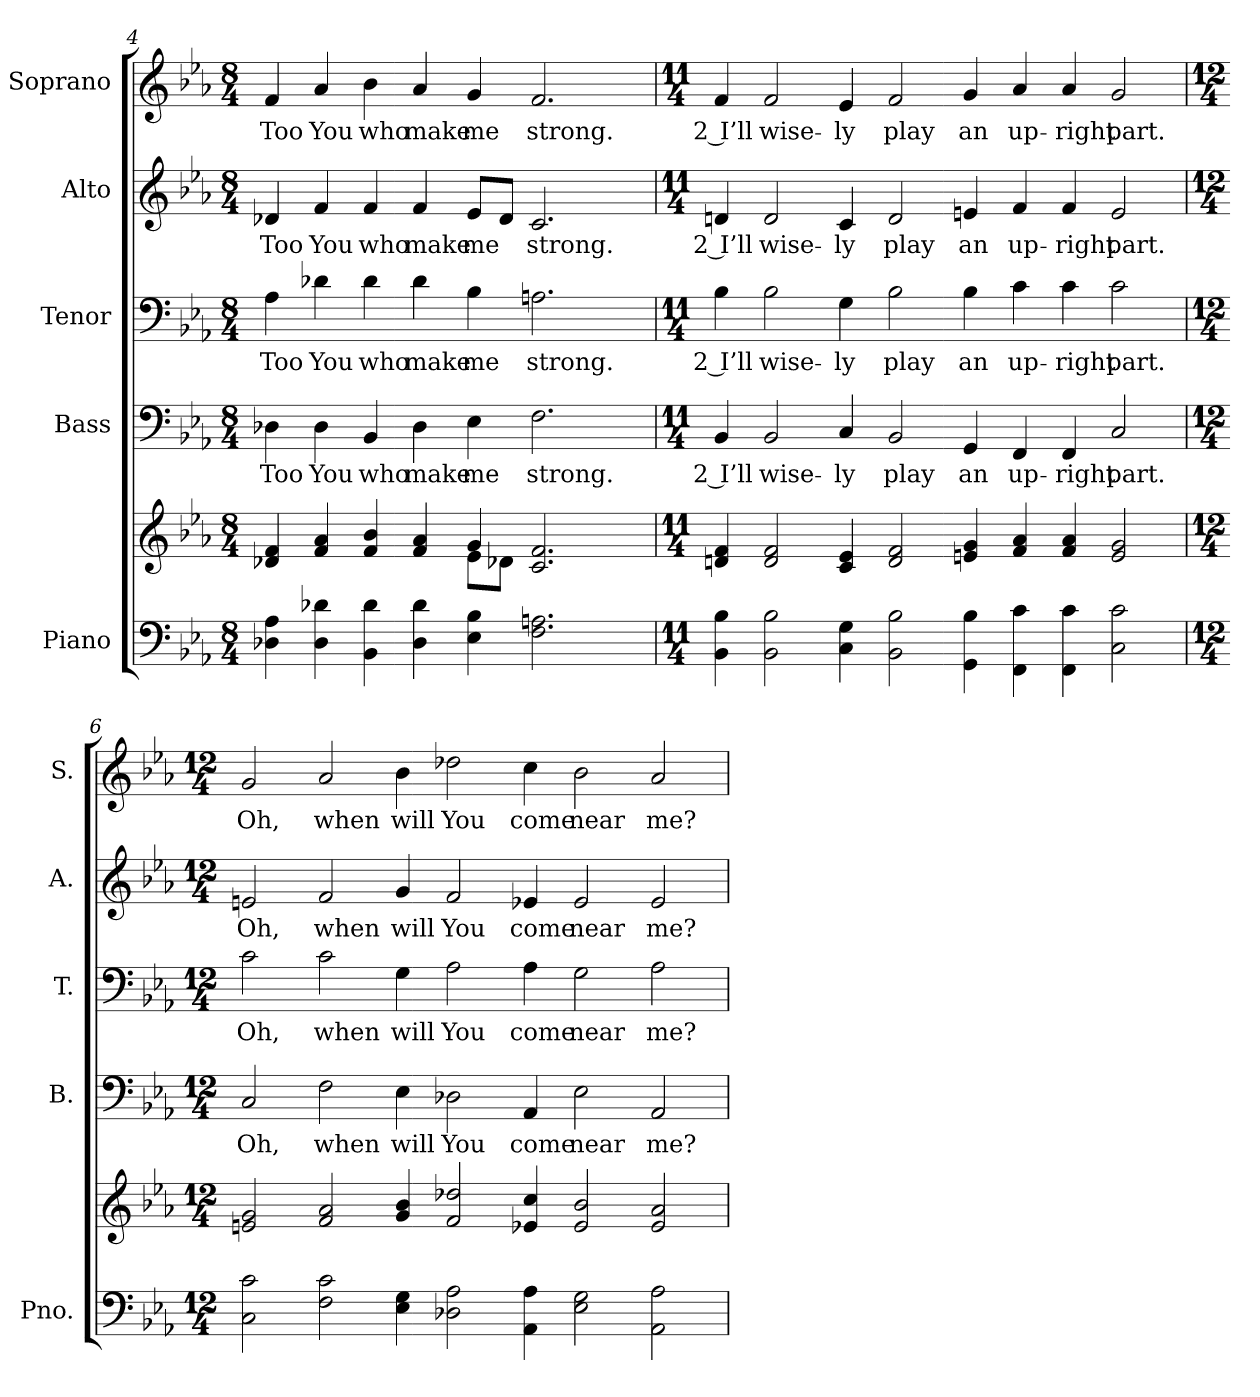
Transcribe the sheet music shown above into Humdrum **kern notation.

**kern	**kern	**kern	**text	**kern	**text	**kern	**text	**kern	**text
*part5	*part5	*part4	*part4	*part3	*part3	*part2	*part2	*part1	*part1
*staff6	*staff5	*staff4	*staff4	*staff3	*staff3	*staff2	*staff2	*staff1	*staff1
*I"Piano	*	*I"Bass	*	*I"Tenor	*	*I"Alto	*	*I"Soprano	*
*I'Pno.	*	*I'B.	*	*I'T.	*	*I'A.	*	*I'S.	*
!!LO:LB:g=z
*clefF4	*clefG2	*clefF4	*	*clefF4	*	*clefG2	*	*clefG2	*
*k[b-e-a-]	*k[b-e-a-]	*k[b-e-a-]	*	*k[b-e-a-]	*	*k[b-e-a-]	*	*k[b-e-a-]	*
*E-:	*E-:	*E-:	*	*E-:	*	*E-:	*	*E-:	*
*M8/4	*M8/4	*M8/4	*	*M8/4	*	*M8/4	*	*M8/4	*
=4	=4	=4	=4	=4	=4	=4	=4	=4	=4
*	*^	*	*	*	*	*	*	*	*
!	!	!	!	!LO:LY:b:color=#000000	!	!	!	!	!	!
!	!	!	!	!	!	!LO:LY:b:color=#000000	!	!	!	!
!	!	!	!	!	!	!	!	!LO:LY:b:color=#000000	!	!
!	!	!	!	!	!	!	!	!	!	!LO:LY:b:color=#000000
4D-Xi\ 4A-i	4d-Xi/ 4fi	1ryy	4D-Xi\	Too	4A-i\	Too	4d-Xi/	Too	4fi/	Too
!	!	!	!	!LO:LY:b:color=#000000	!	!	!	!	!	!
!	!	!	!	!	!	!LO:LY:b:color=#000000	!	!	!	!
!	!	!	!	!	!	!	!	!LO:LY:b:color=#000000	!	!
!	!	!	!	!	!	!	!	!	!	!LO:LY:b:color=#000000
4D-i\ 4d-Xi	4fi/ 4a-i	.	4D-i\	You	4d-Xi\	You	4fi/	You	4a-i/	You
!	!	!	!	!LO:LY:b:color=#000000	!	!	!	!	!	!
!	!	!	!	!	!	!LO:LY:b:color=#000000	!	!	!	!
!	!	!	!	!	!	!	!	!LO:LY:b:color=#000000	!	!
!	!	!	!	!	!	!	!	!	!	!LO:LY:b:color=#000000
4BB-i\ 4d-i	4fi/ 4b-i	.	4BB-i/	who	4d-i\	who	4fi/	who	4b-i\	who
!	!	!	!	!LO:LY:b:color=#000000	!	!	!	!	!	!
!	!	!	!	!	!	!LO:LY:b:color=#000000	!	!	!	!
!	!	!	!	!	!	!	!	!LO:LY:b:color=#000000	!	!
!	!	!	!	!	!	!	!	!	!	!LO:LY:b:color=#000000
4D-i\ 4d-i	4fi/ 4a-i	.	4D-i\	make	4d-i\	make	4fi/	make	4a-i/	make
!	!	!	!	!LO:LY:b:color=#000000	!	!	!	!	!	!
!	!	!	!	!	!	!LO:LY:b:color=#000000	!	!	!	!
!	!	!	!	!	!	!	!	!LO:LY:b:color=#000000	!	!
!	!	!	!	!	!	!	!	!	!	!LO:LY:b:color=#000000
4E-i\ 4B-i	4gi/	8e-i\L	4E-i\	me	4B-i\	me	8e-i/L	me	4gi/	me
.	.	8d-Xi\J	.	.	.	.	8d-i/J	.	.	.
!	!	!	!	!LO:LY:b:color=#000000	!	!	!	!	!	!
!	!	!	!	!	!	!LO:LY:b:color=#000000	!	!	!	!
!	!	!	!	!	!	!	!	!LO:LY:b:color=#000000	!	!
!	!	!	!	!	!	!	!	!	!	!LO:LY:b:color=#000000
2.Fi\ 2.Ani	2.ci/ 2.fi	4ryy	2.Fi\	strong.	2.Ani\	strong.	2.ci/	strong.	2.fi/	strong.
.	.	2ryy	.	.	.	.	.	.	.	.
*	*v	*v	*	*	*	*	*	*	*	*
!!LO:PB:g=z
=5	=5	=5	=5	=5	=5	=5	=5	=5	=5
*M11/4	*M11/4	*M11/4	*	*M11/4	*	*M11/4	*	*M11/4	*
*	*^	*	*	*	*	*	*	*	*
!	!	!	!	!LO:LY:b:color=#000000	!	!	!	!	!	!
*	*v	*v	*	*	*	*	*	*	*	*
*	*^	*	*	*	*	*	*	*	*
!	!	!	!	!	!	!LO:LY:b:color=#000000	!	!	!	!
*	*v	*v	*	*	*	*	*	*	*	*
*	*^	*	*	*	*	*	*	*	*
!	!	!	!	!	!	!	!	!LO:LY:b:color=#000000	!	!
*	*v	*v	*	*	*	*	*	*	*	*
*	*^	*	*	*	*	*	*	*	*
!	!	!	!	!	!	!	!	!	!	!LO:LY:b:color=#000000
*	*v	*v	*	*	*	*	*	*	*	*
4BB-i\ 4B-i	4dni/ 4fi	4BB-i/	2 I’ll	4B-i\	2 I’ll	4dni/	2 I’ll	4fi/	2 I’ll
!	!	!	!LO:LY:b:color=#000000	!	!	!	!	!	!
!	!	!	!	!	!LO:LY:b:color=#000000	!	!	!	!
!	!	!	!	!	!	!	!LO:LY:b:color=#000000	!	!
!	!	!	!	!	!	!	!	!	!LO:LY:b:color=#000000
2BB-i\ 2B-i	2di/ 2fi	2BB-i/	wise-	2B-i\	wise-	2di/	wise-	2fi/	wise-
!	!	!	!LO:LY:b:color=#000000	!	!	!	!	!	!
!	!	!	!	!	!LO:LY:b:color=#000000	!	!	!	!
!	!	!	!	!	!	!	!LO:LY:b:color=#000000	!	!
!	!	!	!	!	!	!	!	!	!LO:LY:b:color=#000000
4Ci\ 4Gi	4ci/ 4e-i	4Ci/	-ly	4Gi\	-ly	4ci/	-ly	4e-i/	-ly
!	!	!	!LO:LY:b:color=#000000	!	!	!	!	!	!
!	!	!	!	!	!LO:LY:b:color=#000000	!	!	!	!
!	!	!	!	!	!	!	!LO:LY:b:color=#000000	!	!
!	!	!	!	!	!	!	!	!	!LO:LY:b:color=#000000
2BB-i\ 2B-i	2di/ 2fi	2BB-i/	play	2B-i\	play	2di/	play	2fi/	play
!	!	!	!LO:LY:b:color=#000000	!	!	!	!	!	!
!	!	!	!	!	!LO:LY:b:color=#000000	!	!	!	!
!	!	!	!	!	!	!	!LO:LY:b:color=#000000	!	!
!	!	!	!	!	!	!	!	!	!LO:LY:b:color=#000000
4GGi\ 4B-i	4eni/ 4gi	4GGi/	an	4B-i\	an	4eni/	an	4gi/	an
!	!	!	!LO:LY:b:color=#000000	!	!	!	!	!	!
!	!	!	!	!	!LO:LY:b:color=#000000	!	!	!	!
!	!	!	!	!	!	!	!LO:LY:b:color=#000000	!	!
!	!	!	!	!	!	!	!	!	!LO:LY:b:color=#000000
4FFi\ 4ci	4fi/ 4a-i	4FFi/	up-	4ci\	up-	4fi/	up-	4a-i/	up-
!	!	!	!LO:LY:b:color=#000000	!	!	!	!	!	!
!	!	!	!	!	!LO:LY:b:color=#000000	!	!	!	!
!	!	!	!	!	!	!	!LO:LY:b:color=#000000	!	!
!	!	!	!	!	!	!	!	!	!LO:LY:b:color=#000000
4FFi\ 4ci	4fi/ 4a-i	4FFi/	-right	4ci\	-right	4fi/	-right	4a-i/	-right
!	!	!	!LO:LY:b:color=#000000	!	!	!	!	!	!
!	!	!	!	!	!LO:LY:b:color=#000000	!	!	!	!
!	!	!	!	!	!	!	!LO:LY:b:color=#000000	!	!
!	!	!	!	!	!	!	!	!	!LO:LY:b:color=#000000
2Ci\ 2ci	2ei/ 2gi	2Ci/	part.	2ci\	part.	2ei/	part.	2gi/	part.
!!LO:LB:g=z
=6	=6	=6	=6	=6	=6	=6	=6	=6	=6
*M12/4	*M12/4	*M12/4	*	*M12/4	*	*M12/4	*	*M12/4	*
!	!	!	!LO:LY:b:color=#000000	!	!	!	!	!	!
!	!	!	!	!	!LO:LY:b:color=#000000	!	!	!	!
!	!	!	!	!	!	!	!LO:LY:b:color=#000000	!	!
!	!	!	!	!	!	!	!	!	!LO:LY:b:color=#000000
2Ci\ 2ci	2eni/ 2gi	2Ci/	Oh,	2ci\	Oh,	2eni/	Oh,	2gi/	Oh,
!	!	!	!LO:LY:b:color=#000000	!	!	!	!	!	!
!	!	!	!	!	!LO:LY:b:color=#000000	!	!	!	!
!	!	!	!	!	!	!	!LO:LY:b:color=#000000	!	!
!	!	!	!	!	!	!	!	!	!LO:LY:b:color=#000000
2Fi\ 2ci	2fi/ 2a-i	2Fi\	when	2ci\	when	2fi/	when	2a-i/	when
!	!	!	!LO:LY:b:color=#000000	!	!	!	!	!	!
!	!	!	!	!	!LO:LY:b:color=#000000	!	!	!	!
!	!	!	!	!	!	!	!LO:LY:b:color=#000000	!	!
!	!	!	!	!	!	!	!	!	!LO:LY:b:color=#000000
4E-i\ 4Gi	4gi/ 4b-i	4E-i\	will	4Gi\	will	4gi/	will	4b-i\	will
!	!	!	!LO:LY:b:color=#000000	!	!	!	!	!	!
!	!	!	!	!	!LO:LY:b:color=#000000	!	!	!	!
!	!	!	!	!	!	!	!LO:LY:b:color=#000000	!	!
!	!	!	!	!	!	!	!	!	!LO:LY:b:color=#000000
2D-Xi\ 2A-i	2fi/ 2dd-Xi	2D-Xi\	You	2A-i\	You	2fi/	You	2dd-Xi\	You
!	!	!	!LO:LY:b:color=#000000	!	!	!	!	!	!
!	!	!	!	!	!LO:LY:b:color=#000000	!	!	!	!
!	!	!	!	!	!	!	!LO:LY:b:color=#000000	!	!
!	!	!	!	!	!	!	!	!	!LO:LY:b:color=#000000
4AA-i\ 4A-i	4e-Xi/ 4cci	4AA-i/	come	4A-i\	come	4e-Xi/	come	4cci\	come
!	!	!	!LO:LY:b:color=#000000	!	!	!	!	!	!
!	!	!	!	!	!LO:LY:b:color=#000000	!	!	!	!
!	!	!	!	!	!	!	!LO:LY:b:color=#000000	!	!
!	!	!	!	!	!	!	!	!	!LO:LY:b:color=#000000
2E-i\ 2Gi	2e-i/ 2b-i	2E-i\	near	2Gi\	near	2e-i/	near	2b-i\	near
!	!	!	!LO:LY:b:color=#000000	!	!	!	!	!	!
!	!	!	!	!	!LO:LY:b:color=#000000	!	!	!	!
!	!	!	!	!	!	!	!LO:LY:b:color=#000000	!	!
!	!	!	!	!	!	!	!	!	!LO:LY:b:color=#000000
2AA-i\ 2A-i	2e-i/ 2a-i	2AA-i/	me?	2A-i\	me?	2e-i/	me?	2a-i/	me?
=	=	=	=	=	=	=	=	=	=
*-	*-	*-	*-	*-	*-	*-	*-	*-	*-
